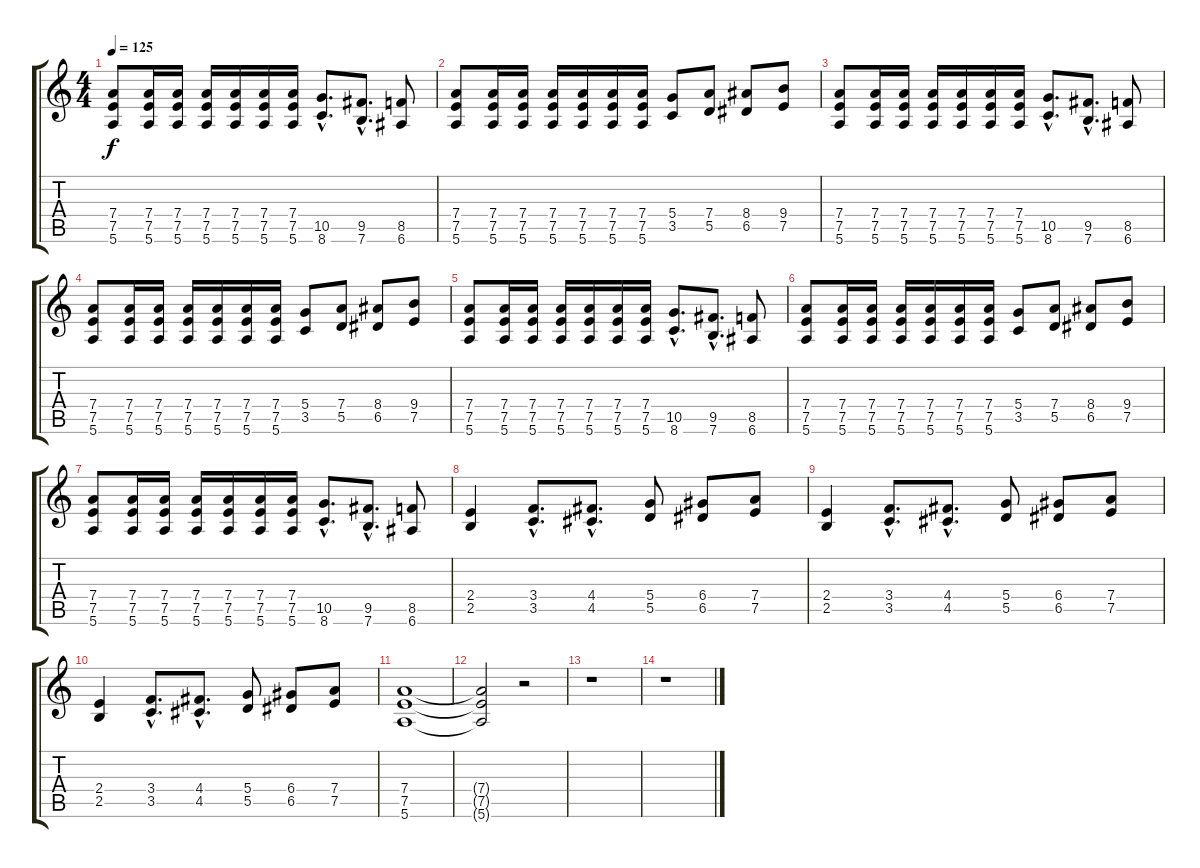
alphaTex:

\track "" {instrument overdrivenguitar}
\staff {score tabs}
\tuning (E4 B3 G3 D3 A2 E2) {hide}
\ts (4 4)
\tempo 125
\clef g2
\ks c
(7.4 7.5 5.6).8{dy f} (7.4 7.5 5.6).16 (7.4 7.5 5.6).16 (7.4 7.5 5.6).16 (7.4 7.5 5.6).16 (7.4 7.5 5.6).16 (7.4 7.5 5.6).16 (10.5{hac} 8.6{hac}).8{d} (9.5{hac} 7.6{hac}).8{d} (8.5 6.6).8 |
(7.4 7.5 5.6).8 (7.4 7.5 5.6).16 (7.4 7.5 5.6).16 (7.4 7.5 5.6).16 (7.4 7.5 5.6).16 (7.4 7.5 5.6).16 (7.4 7.5 5.6).16 (5.4 3.5).8 (7.4 5.5).8 (8.4 6.5).8 (9.4 7.5).8 |
(7.4 7.5 5.6).8 (7.4 7.5 5.6).16 (7.4 7.5 5.6).16 (7.4 7.5 5.6).16 (7.4 7.5 5.6).16 (7.4 7.5 5.6).16 (7.4 7.5 5.6).16 (10.5{hac} 8.6{hac}).8{d} (9.5{hac} 7.6{hac}).8{d} (8.5 6.6).8 |
(7.4 7.5 5.6).8 (7.4 7.5 5.6).16 (7.4 7.5 5.6).16 (7.4 7.5 5.6).16 (7.4 7.5 5.6).16 (7.4 7.5 5.6).16 (7.4 7.5 5.6).16 (5.4 3.5).8 (7.4 5.5).8 (8.4 6.5).8 (9.4 7.5).8 |
(7.4 7.5 5.6).8 (7.4 7.5 5.6).16 (7.4 7.5 5.6).16 (7.4 7.5 5.6).16 (7.4 7.5 5.6).16 (7.4 7.5 5.6).16 (7.4 7.5 5.6).16 (10.5{hac} 8.6{hac}).8{d} (9.5{hac} 7.6{hac}).8{d} (8.5 6.6).8 |
(7.4 7.5 5.6).8 (7.4 7.5 5.6).16 (7.4 7.5 5.6).16 (7.4 7.5 5.6).16 (7.4 7.5 5.6).16 (7.4 7.5 5.6).16 (7.4 7.5 5.6).16 (5.4 3.5).8 (7.4 5.5).8 (8.4 6.5).8 (9.4 7.5).8 |
(7.4 7.5 5.6).8 (7.4 7.5 5.6).16 (7.4 7.5 5.6).16 (7.4 7.5 5.6).16 (7.4 7.5 5.6).16 (7.4 7.5 5.6).16 (7.4 7.5 5.6).16 (10.5{hac} 8.6{hac}).8{d} (9.5{hac} 7.6{hac}).8{d} (8.5 6.6).8 |
(2.4 2.5).4 (3.4{hac} 3.5{hac}).8{d} (4.4{hac} 4.5{hac}).8{d} (5.4 5.5).8 (6.4 6.5).8 (7.4 7.5).8 |
(2.4 2.5).4 (3.4{hac} 3.5{hac}).8{d} (4.4{hac} 4.5{hac}).8{d} (5.4 5.5).8 (6.4 6.5).8 (7.4 7.5).8 |
(2.4 2.5).4 (3.4{hac} 3.5{hac}).8{d} (4.4{hac} 4.5{hac}).8{d} (5.4 5.5).8 (6.4 6.5).8 (7.4 7.5).8 |
(7.4 7.5 5.6).1 |
(7.4{t} 7.5{t} 5.6{t}).2 r.2 |
r.1 |
r.1
